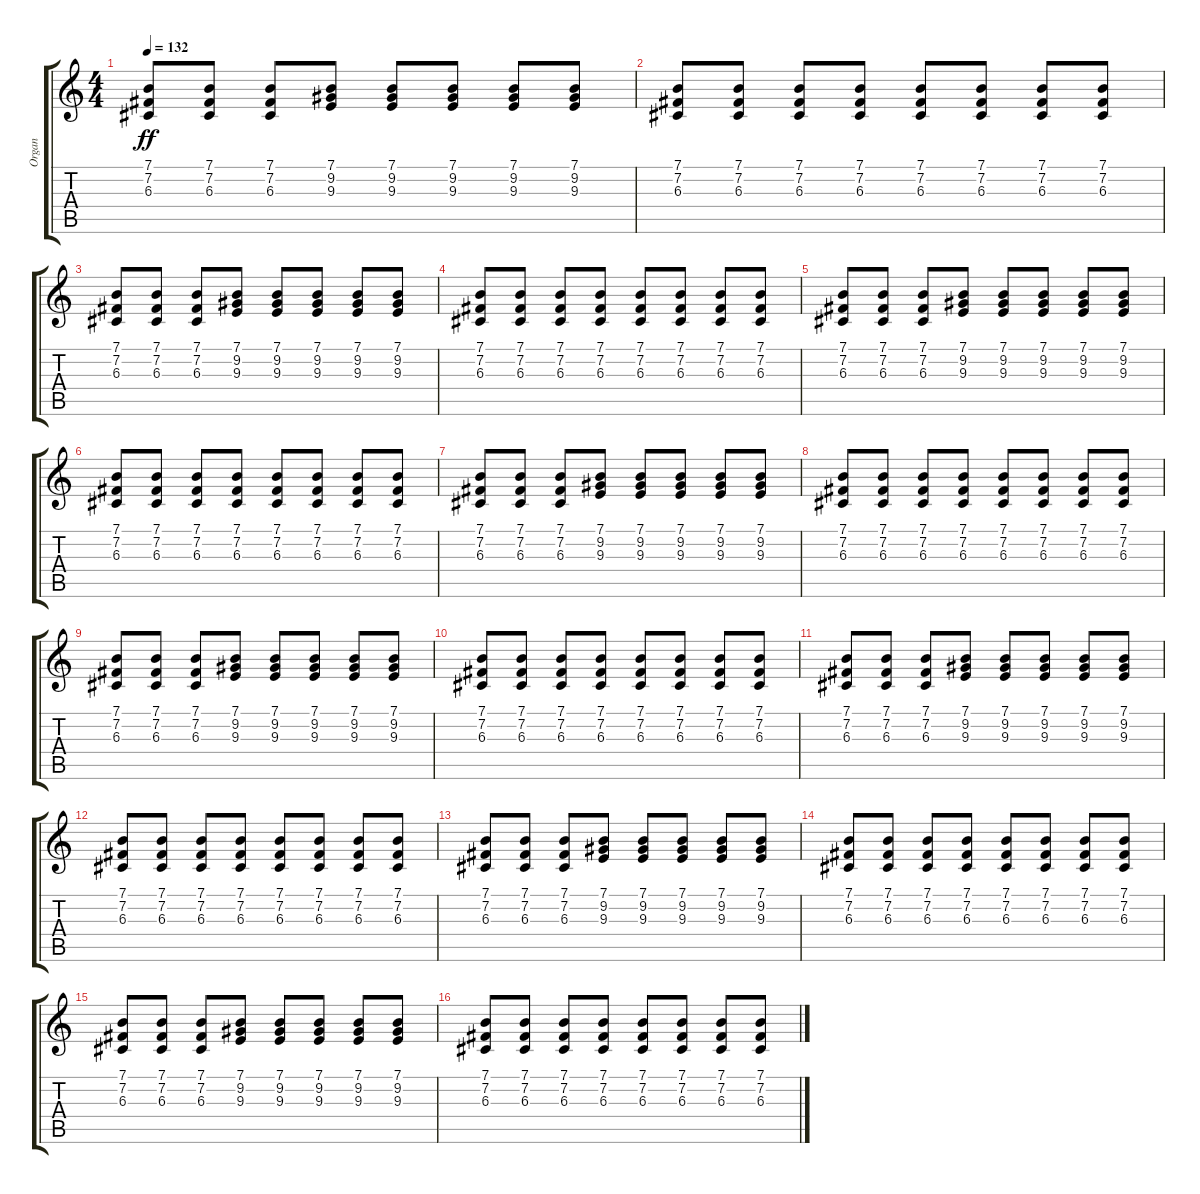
\track ("Organ" "Organ") {instrument drawbarorgan}
\staff {score tabs}
\tuning (E4 B3 G3 D3 A2 E2) {hide}
\ts (4 4)
\tempo 132
\clef g2
\ks c
(7.1 7.2 6.3).8{dy ff} (7.1 7.2 6.3).8 (7.1 7.2 6.3).8 (7.1 9.2 9.3).8 (7.1 9.2 9.3).8 (7.1 9.2 9.3).8 (7.1 9.2 9.3).8 (7.1 9.2 9.3).8 |
(7.1 7.2 6.3).8 (7.1 7.2 6.3).8 (7.1 7.2 6.3).8 (7.1 7.2 6.3).8 (7.1 7.2 6.3).8 (7.1 7.2 6.3).8 (7.1 7.2 6.3).8 (7.1 7.2 6.3).8 |
(7.1 7.2 6.3).8 (7.1 7.2 6.3).8 (7.1 7.2 6.3).8 (7.1 9.2 9.3).8 (7.1 9.2 9.3).8 (7.1 9.2 9.3).8 (7.1 9.2 9.3).8 (7.1 9.2 9.3).8 |
(7.1 7.2 6.3).8 (7.1 7.2 6.3).8 (7.1 7.2 6.3).8 (7.1 7.2 6.3).8 (7.1 7.2 6.3).8 (7.1 7.2 6.3).8 (7.1 7.2 6.3).8 (7.1 7.2 6.3).8 |
(7.1 7.2 6.3).8 (7.1 7.2 6.3).8 (7.1 7.2 6.3).8 (7.1 9.2 9.3).8 (7.1 9.2 9.3).8 (7.1 9.2 9.3).8 (7.1 9.2 9.3).8 (7.1 9.2 9.3).8 |
(7.1 7.2 6.3).8 (7.1 7.2 6.3).8 (7.1 7.2 6.3).8 (7.1 7.2 6.3).8 (7.1 7.2 6.3).8 (7.1 7.2 6.3).8 (7.1 7.2 6.3).8 (7.1 7.2 6.3).8 |
(7.1 7.2 6.3).8 (7.1 7.2 6.3).8 (7.1 7.2 6.3).8 (7.1 9.2 9.3).8 (7.1 9.2 9.3).8 (7.1 9.2 9.3).8 (7.1 9.2 9.3).8 (7.1 9.2 9.3).8 |
(7.1 7.2 6.3).8 (7.1 7.2 6.3).8 (7.1 7.2 6.3).8 (7.1 7.2 6.3).8 (7.1 7.2 6.3).8 (7.1 7.2 6.3).8 (7.1 7.2 6.3).8 (7.1 7.2 6.3).8 |
(7.1 7.2 6.3).8 (7.1 7.2 6.3).8 (7.1 7.2 6.3).8 (7.1 9.2 9.3).8 (7.1 9.2 9.3).8 (7.1 9.2 9.3).8 (7.1 9.2 9.3).8 (7.1 9.2 9.3).8 |
(7.1 7.2 6.3).8 (7.1 7.2 6.3).8 (7.1 7.2 6.3).8 (7.1 7.2 6.3).8 (7.1 7.2 6.3).8 (7.1 7.2 6.3).8 (7.1 7.2 6.3).8 (7.1 7.2 6.3).8 |
(7.1 7.2 6.3).8 (7.1 7.2 6.3).8 (7.1 7.2 6.3).8 (7.1 9.2 9.3).8 (7.1 9.2 9.3).8 (7.1 9.2 9.3).8 (7.1 9.2 9.3).8 (7.1 9.2 9.3).8 |
(7.1 7.2 6.3).8 (7.1 7.2 6.3).8 (7.1 7.2 6.3).8 (7.1 7.2 6.3).8 (7.1 7.2 6.3).8 (7.1 7.2 6.3).8 (7.1 7.2 6.3).8 (7.1 7.2 6.3).8 |
(7.1 7.2 6.3).8 (7.1 7.2 6.3).8 (7.1 7.2 6.3).8 (7.1 9.2 9.3).8 (7.1 9.2 9.3).8 (7.1 9.2 9.3).8 (7.1 9.2 9.3).8 (7.1 9.2 9.3).8 |
(7.1 7.2 6.3).8 (7.1 7.2 6.3).8 (7.1 7.2 6.3).8 (7.1 7.2 6.3).8 (7.1 7.2 6.3).8 (7.1 7.2 6.3).8 (7.1 7.2 6.3).8 (7.1 7.2 6.3).8 |
(7.1 7.2 6.3).8 (7.1 7.2 6.3).8 (7.1 7.2 6.3).8 (7.1 9.2 9.3).8 (7.1 9.2 9.3).8 (7.1 9.2 9.3).8 (7.1 9.2 9.3).8 (7.1 9.2 9.3).8 |
(7.1 7.2 6.3).8 (7.1 7.2 6.3).8 (7.1 7.2 6.3).8 (7.1 7.2 6.3).8 (7.1 7.2 6.3).8 (7.1 7.2 6.3).8 (7.1 7.2 6.3).8 (7.1 7.2 6.3).8
